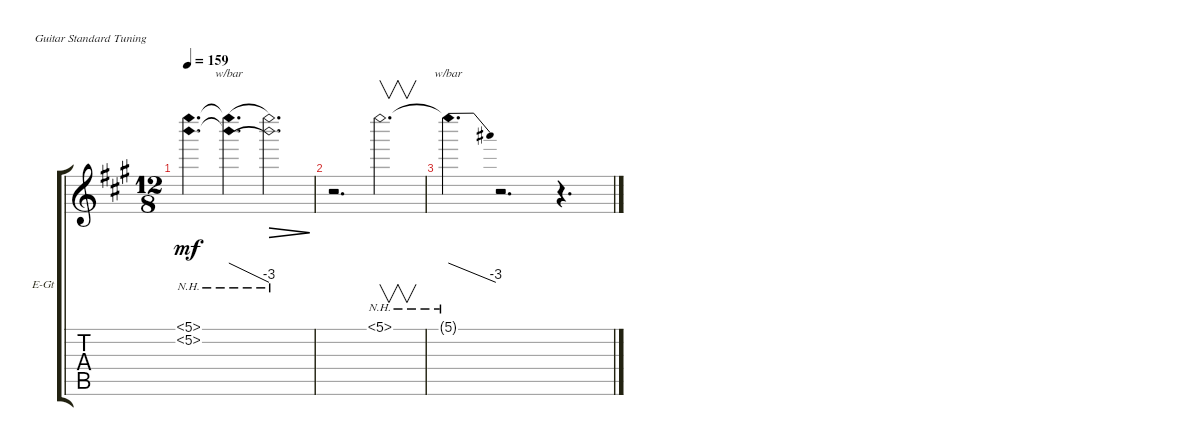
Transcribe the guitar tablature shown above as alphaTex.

\defaultSystemsLayout 4
\bracketExtendMode groupsimilarinstruments
\firstSystemTrackNameOrientation horizontal
\otherSystemsTrackNameOrientation horizontal
\track ("Electric Guitar" "E-Gt") {instrument distortionguitar}
\staff {score tabs}
\tuning (E4 B3 G3 D3 A2 E2)
\ts (12 8)
\tempo 159
\clef g2
\ks a
(5.1{nh t} 5.2{nh t}).4{d dy mf} (5.1{nh t} 5.2{nh t}).4{d tbe (dive default 0 0 60 -12)} (5.1{nh t} 5.2{nh t}).2{d dec} |
r.2{d} 5.1{nh}.2{v d} |
5.1{nh t}.4{d tbe (dive default 0 0 60 -12)} r.2{d} r.4{d}
